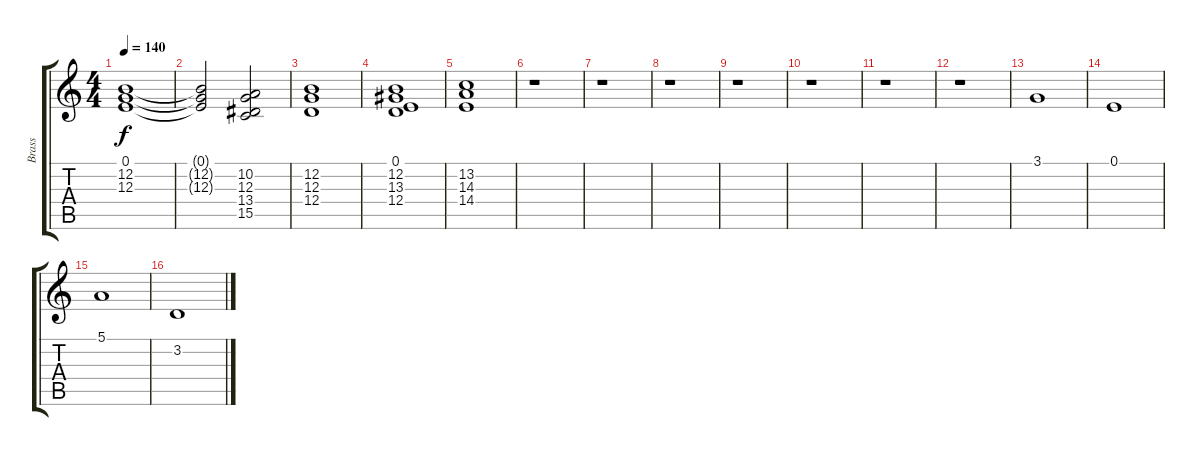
\track ("Brass" "Brass") {instrument brasssection}
\staff {score tabs}
\tuning (E4 B3 G3 D3 A2 E2) {hide}
\ts (4 4)
\tempo 140
\clef g2
\ks c
(0.1 12.2 12.3).1{dy f} |
(0.1{t} 12.2{t} 12.3{t}).2 (10.2 12.3 13.4 15.5).2 |
(12.2 12.3 12.4).1 |
(0.1 12.2 13.3 12.4).1 |
(13.2 14.3 14.4).1 |
r.1 |
r.1 |
r.1 |
r.1 |
r.1 |
r.1 |
r.1 |
3.1.1 |
0.1.1 |
5.1.1 |
3.2.1
